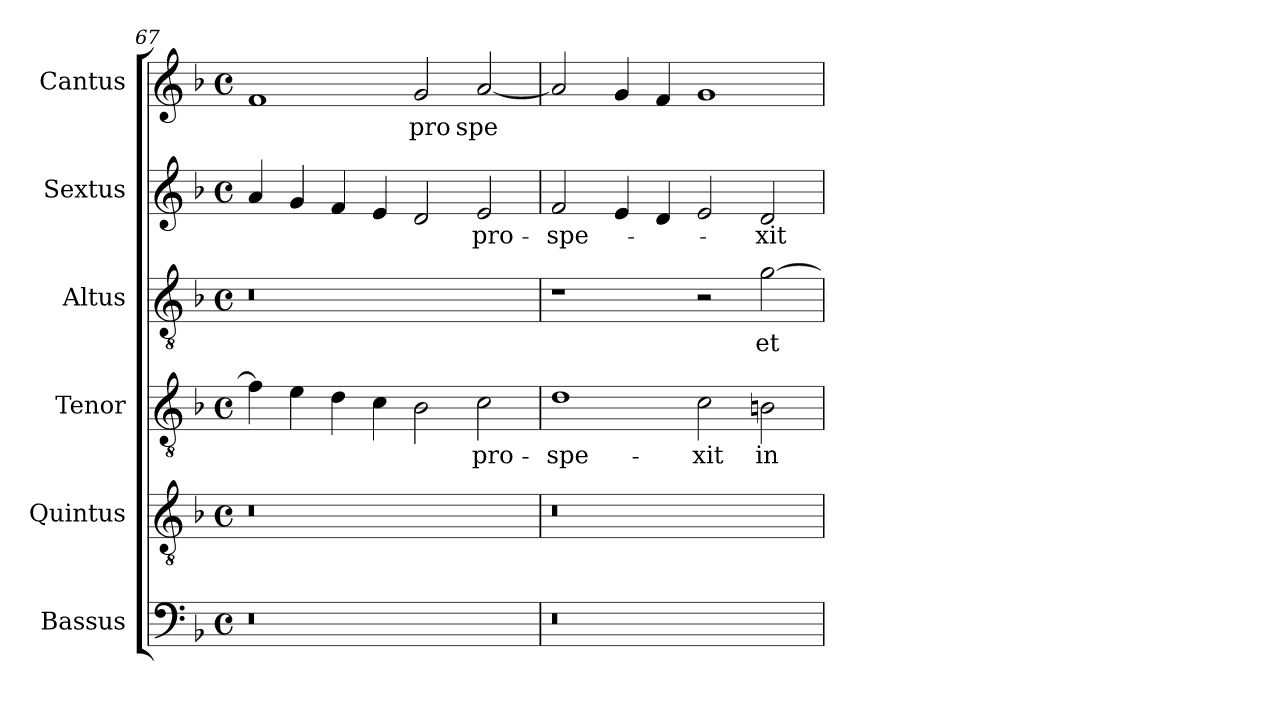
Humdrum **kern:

**kern	**kern	**kern	**text	**kern	**text	**kern	**text	**kern	**text
*part6	*part5	*part4	*part4	*part3	*part3	*part2	*part2	*part1	*part1
*staff6	*staff5	*staff4	*staff4	*staff3	*staff3	*staff2	*staff2	*staff1	*staff1
*I"Bassus	*I"Quintus	*I"Tenor	*	*I"Altus	*	*I"Sextus	*	*I"Cantus	*
*clefF4	*clefGv2	*clefGv2	*	*clefGv2	*	*clefG2	*	*clefG2	*
*k[b-]	*k[b-]	*k[b-]	*	*k[b-]	*	*k[b-]	*	*k[b-]	*
*F:	*F:	*F:	*	*F:	*	*F:	*	*F:	*
*M4/4	*M4/4	*M4/4	*	*M4/4	*	*M4/4	*	*M4/4	*
*met(c)	*met(c)	*met(c)	*	*met(c)	*	*met(c)	*	*met(c)	*
=67	=67	=67	=67	=67	=67	=67	=67	=67	=67
0r	0r	4f\]	.	0r	.	4a/	.	1f	.
.	.	4e\	.	.	.	4g/	.	.	.
.	.	4d\	.	.	.	4f/	.	.	.
.	.	4c\	.	.	.	4e/	.	.	.
!	!	!	!	!	!	!	!	!	!LO:LY:b:cj
.	.	2B-\	.	.	.	2d/	.	2g/	pro
!	!	!	!LO:LY:b:cj	!	!	!	!LO:LY:b:cj	!	!LO:LY:b
.	.	2c\	pro-	.	.	2e/	pro-	[<2a/	spe
=68	=68	=68	=68	=68	=68	=68	=68	=68	=68
!	!	!	!LO:LY:b:cj	!	!	!	!LO:LY:b	!	!
0r	0r	1d	-spe-	1r	.	2f/	-spe-	2a/]	.
.	.	.	.	.	.	4e/	.	4g/	.
.	.	.	.	.	.	4d/	.	4f/	.
!	!	!	!LO:LY:b:cj	!	!	!	!	!	!
.	.	2c\	-xit	2r	.	2e/	.	1g	.
!	!	!	!LO:LY:b:cj	!	!LO:LY:b:cj	!	!LO:LY:b:cj	!	!
.	.	2Bn\	in	[>2g\	et	2d/	-xit	.	.
=	=	=	=	=	=	=	=	=	=
*-	*-	*-	*-	*-	*-	*-	*-	*-	*-
